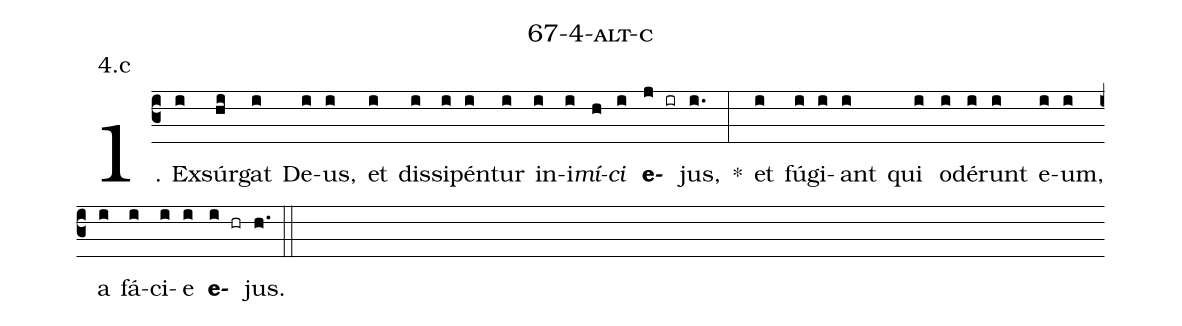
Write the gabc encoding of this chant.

name: 67-4-alt-c;
annotation: 4.c;
%%
(c3)1. Ex(i)súr(hi)gat(i) De(i)us,(i) et(i) dis(i)si(i)pén(i)tur(i) in(i)i(i)<i>mí</i>(h)<i>ci</i>(i) <b>e</b>(j ir)jus,(i.) *(:) et(i) fú(i)gi(i)ant(i) qui(i) o(i)dé(i)runt(i) e(i)um,(i) a(i) fá(i)ci(i)e(i) <b>e</b>(i hr)jus.(h.) (::)
